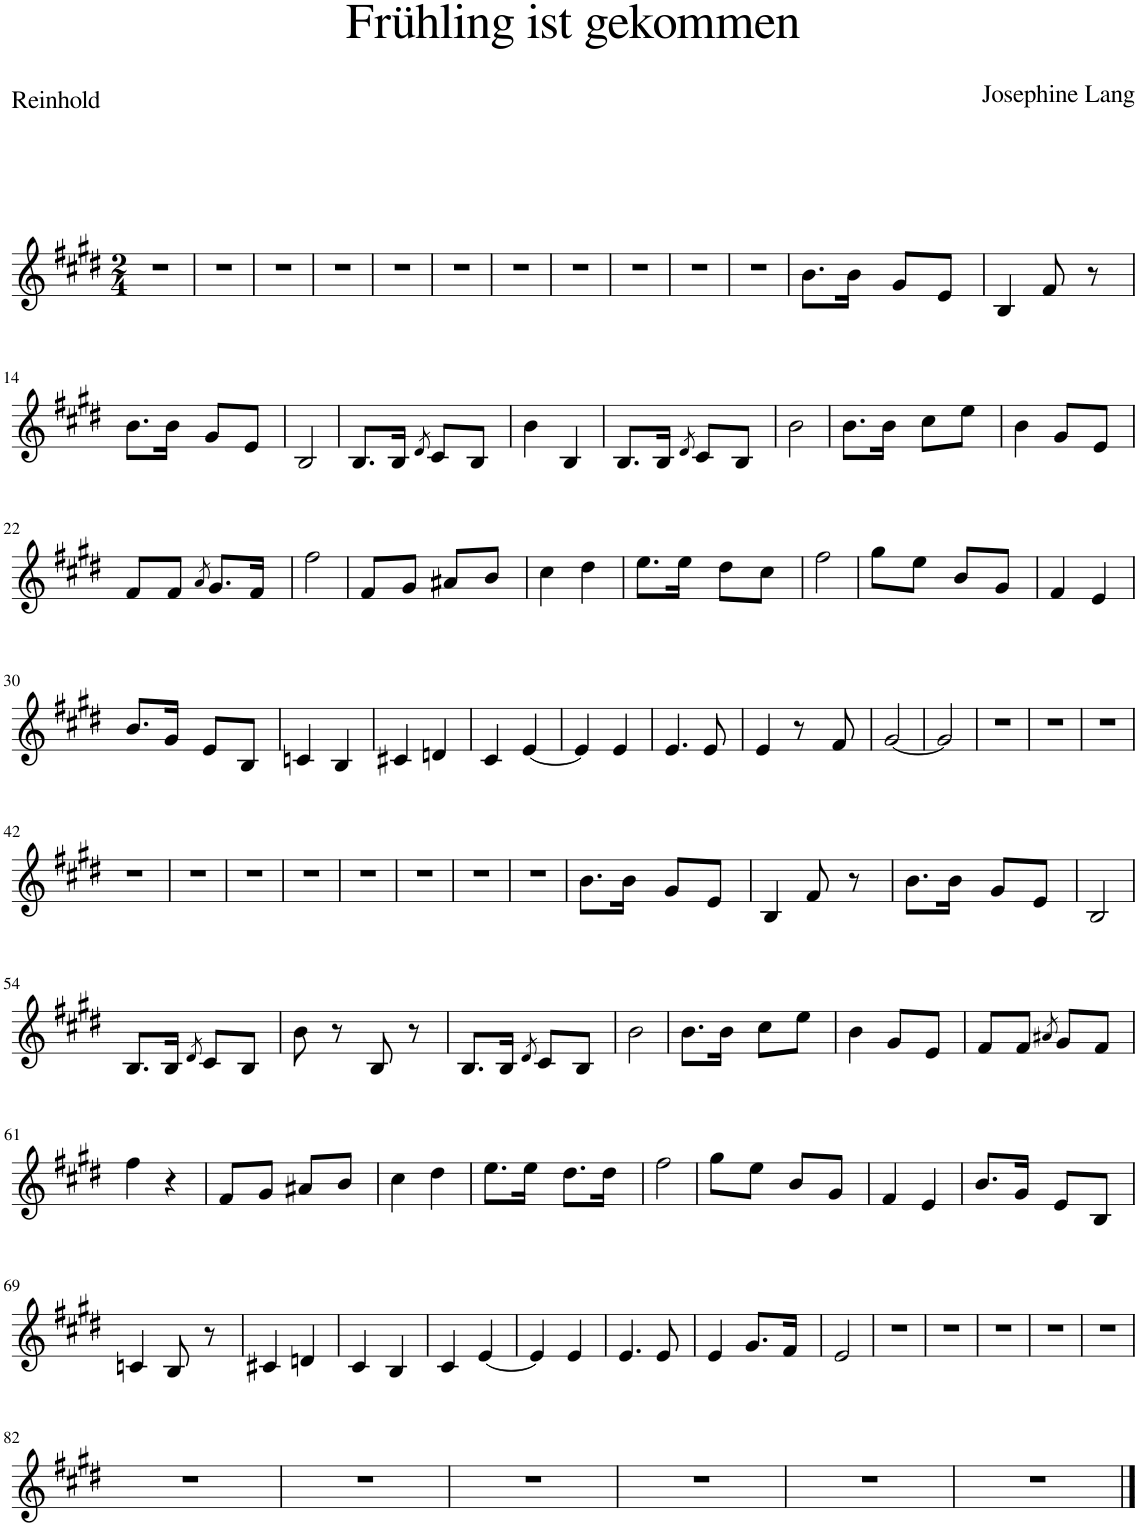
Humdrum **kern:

**kern
*part1
*staff1
*I"Piano
*I'Pno
*clefG2
*k[f#c#g#d#]
*M2/4
=1
2r
=2
2r
=3
2r
=4
2r
=5
2r
=6
2r
=7
2r
=8
2r
=9
2r
=10
2r
=11
2r
=12
8.b\L
16b\Jk
8g#/L
8e/J
=13
4B/
8f#/
8r
!!LO:LB:g=z
=14
8.b\L
16b\Jk
8g#/L
8e/J
=15
2B/
=16
8.B/L
16B/Jk
8qd#/
8c#/L
8B/J
=17
4b\
4B/
=18
8.B/L
16B/Jk
8qd#/
8c#/L
8B/J
=19
2b\
=20
8.b\L
16b\Jk
8cc#\L
8ee\J
=21
4b\
8g#/L
8e/J
!!LO:LB:g=z
=22
8f#/L
8f#/J
8qa/
8.g#/L
16f#/Jk
=23
2ff#\
=24
8f#/L
8g#/J
8a#X/L
8b/J
=25
4cc#\
4dd#\
=26
8.ee\L
16ee\Jk
8dd#\L
8cc#\J
=27
2ff#\
=28
8gg#\L
8ee\J
8b/L
8g#/J
=29
4f#/
4e/
!!LO:LB:g=z
=30
8.b/L
16g#/Jk
8e/L
8B/J
=31
4cn/
4B/
=32
4c#X/
4dn/
=33
4c#/
[4e/
=34
4e/]
4e/
=35
4.e/
8e/
=36
4e/
8r
8f#/
=37
[2g#/
=38
2g#/]
=39
2r
=40
2r
=41
2r
!!LO:LB:g=z
=42
2r
=43
2r
=44
2r
=45
2r
=46
2r
=47
2r
=48
2r
=49
2r
=50
8.b\L
16b\Jk
8g#/L
8e/J
=51
4B/
8f#/
8r
=52
8.b\L
16b\Jk
8g#/L
8e/J
=53
2B/
!!LO:LB:g=z
=54
8.B/L
16B/Jk
8qd#/
8c#/L
8B/J
=55
8b\
8r
8B/
8r
=56
8.B/L
16B/Jk
8qd#/
8c#/L
8B/J
=57
2b\
=58
8.b\L
16b\Jk
8cc#\L
8ee\J
=59
4b\
8g#/L
8e/J
=60
8f#/L
8f#/J
8qa#X/
8g#/L
8f#/J
!!LO:LB:g=z
=61
4ff#\
4r
=62
8f#/L
8g#/J
8a#X/L
8b/J
=63
4cc#\
4dd#\
=64
8.ee\L
16ee\Jk
8.dd#\L
16dd#\Jk
=65
2ff#\
=66
8gg#\L
8ee\J
8b/L
8g#/J
=67
4f#/
4e/
=68
8.b/L
16g#/Jk
8e/L
8B/J
!!LO:LB:g=z
=69
4cn/
8B/
8r
=70
4c#X/
4dn/
=71
4c#/
4B/
=72
4c#/
[4e/
=73
4e/]
4e/
=74
4.e/
8e/
=75
4e/
8.g#/L
16f#/Jk
=76
2e/
=77
2r
=78
2r
=79
2r
=80
2r
=81
2r
!!LO:LB:g=z
=82
2r
=83
2r
=84
2r
=85
2r
=86
2r
=87
2r
==
*-
